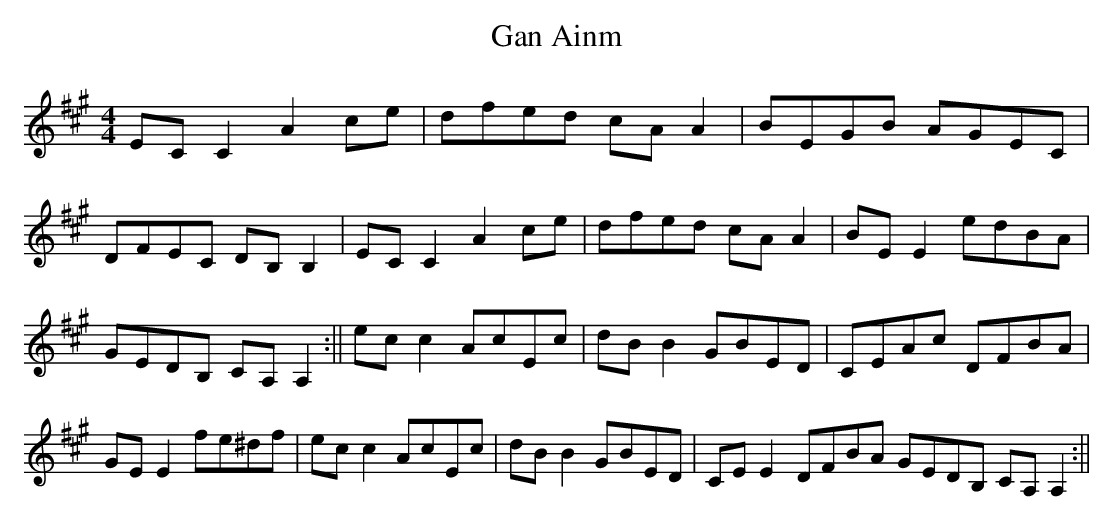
X:1
T:Gan Ainm
M:4/4
L:1/8
K:A
ECC2 A2ce|dfed cAA2|BEGB AGEC|DFEC DB,B,2|\
ECC2 A2ce|dfed cAA2|BEE2 edBA|GEDB, CA,A,2:||\
ecc2 AcEc|dBB2 GBED|CEAc DFBA|GEE2 fe^df|\
ecc2 AcEc|dBB2 GBED|CEE2 DFBA GEDB, CA,A,2:||
